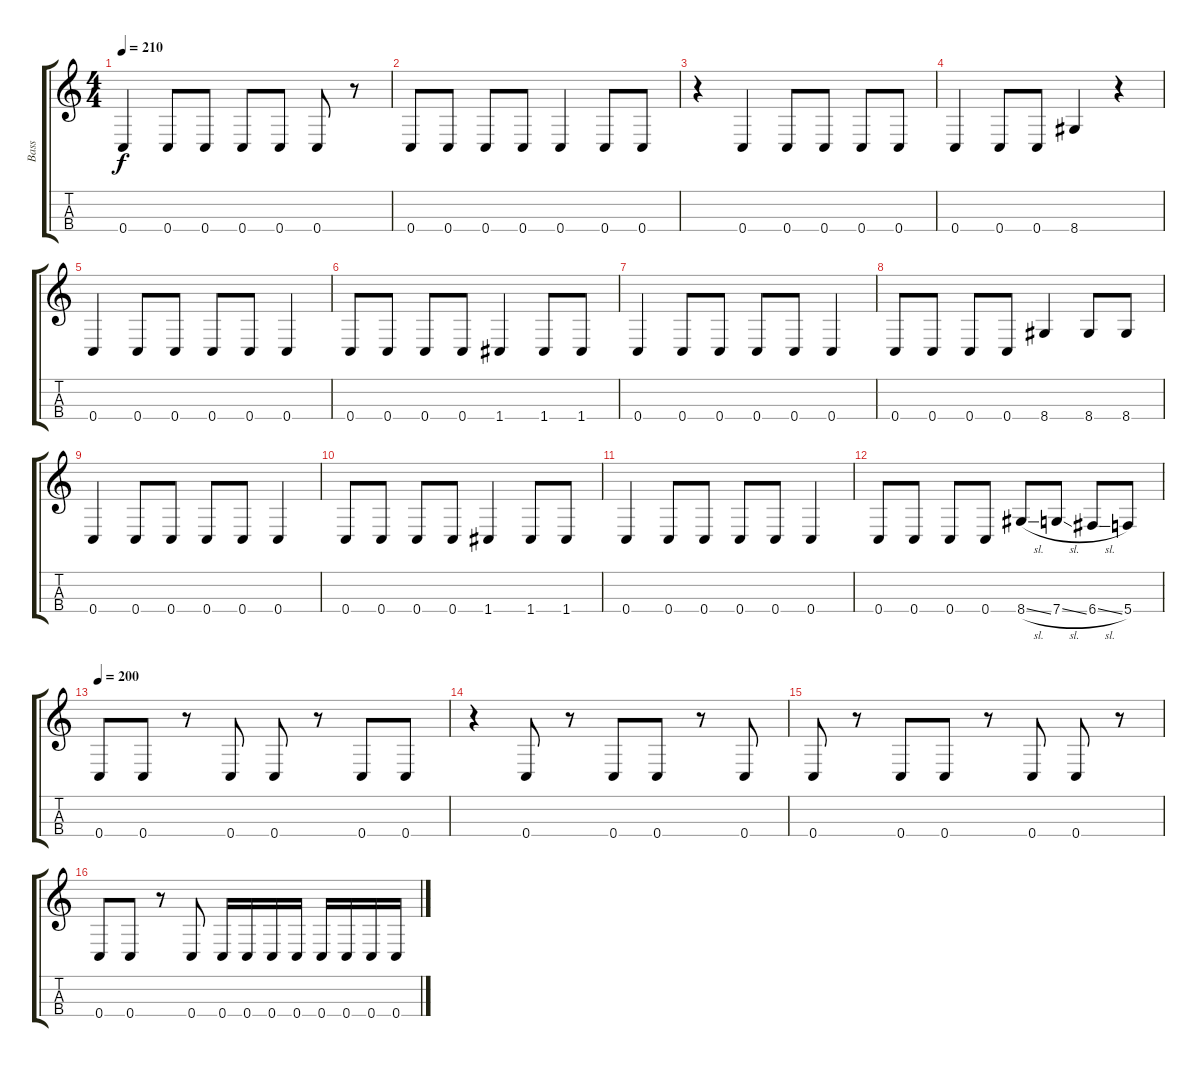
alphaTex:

\track ("Bass" "Bass") {instrument electricbasspick}
\staff {score tabs}
\tuning (F3 C3 G2 C2) {hide}
\ts (4 4)
\tempo 210
\clef g2
\ks c
0.4.4{dy f} 0.4.8 0.4.8 0.4.8 0.4.8 0.4.8 r.8 |
0.4.8 0.4.8 0.4.8 0.4.8 0.4.4 0.4.8 0.4.8 |
r.4 0.4.4 0.4.8 0.4.8 0.4.8 0.4.8 |
0.4.4 0.4.8 0.4.8 8.4.4 r.4 |
0.4.4 0.4.8 0.4.8 0.4.8 0.4.8 0.4.4 |
0.4.8 0.4.8 0.4.8 0.4.8 1.4.4 1.4.8 1.4.8 |
0.4.4 0.4.8 0.4.8 0.4.8 0.4.8 0.4.4 |
0.4.8 0.4.8 0.4.8 0.4.8 8.4.4 8.4.8 8.4.8 |
0.4.4 0.4.8 0.4.8 0.4.8 0.4.8 0.4.4 |
0.4.8 0.4.8 0.4.8 0.4.8 1.4.4 1.4.8 1.4.8 |
0.4.4 0.4.8 0.4.8 0.4.8 0.4.8 0.4.4 |
0.4.8 0.4.8 0.4.8 0.4.8 8.4{sl}.8{volume 16} 7.4{sl}.8 6.4{sl}.8 5.4.8 |
\tempo 200
0.4.8{volume 13} 0.4.8 r.8 0.4.8 0.4.8 r.8 0.4.8 0.4.8 |
r.4 0.4.8 r.8 0.4.8 0.4.8 r.8 0.4.8 |
0.4.8 r.8 0.4.8 0.4.8 r.8 0.4.8 0.4.8 r.8 |
0.4.8 0.4.8 r.8 0.4.8 0.4.16 0.4.16 0.4.16 0.4.16 0.4.16 0.4.16 0.4.16 0.4.16
